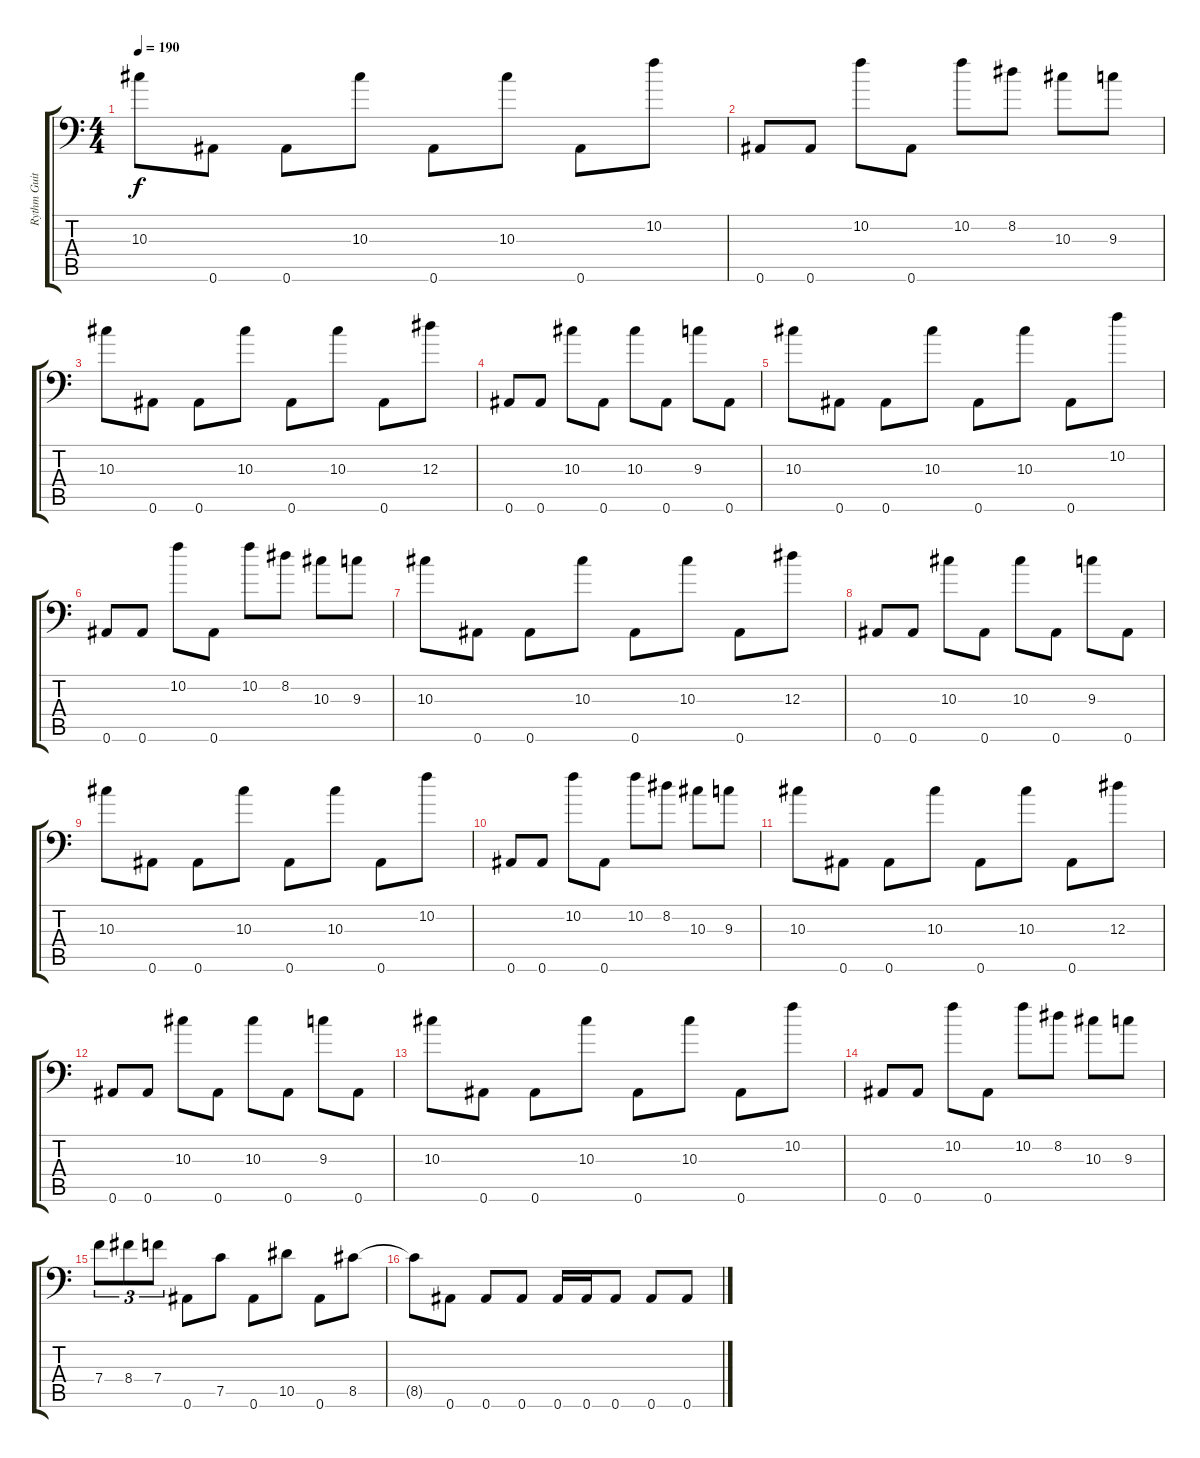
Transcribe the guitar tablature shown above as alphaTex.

\track ("Rythm Guitar #2" "Rythm Guit") {instrument distortionguitar}
\staff {score tabs}
\tuning (C4 G3 Eb3 Bb2 F2 Bb1) {hide}
\ts (4 4)
\tempo 190
\clef f4
\ks c
10.3.8{dy f} 0.6.8 0.6.8 10.3.8 0.6.8 10.3.8 0.6.8 10.2.8 |
0.6.8 0.6.8 10.2.8 0.6.8 10.2.8 8.2.8 10.3.8 9.3.8 |
10.3.8 0.6.8 0.6.8 10.3.8 0.6.8 10.3.8 0.6.8 12.3.8 |
0.6.8 0.6.8 10.3.8 0.6.8 10.3.8 0.6.8 9.3.8 0.6.8 |
10.3.8 0.6.8 0.6.8 10.3.8 0.6.8 10.3.8 0.6.8 10.2.8 |
0.6.8 0.6.8 10.2.8 0.6.8 10.2.8 8.2.8 10.3.8 9.3.8 |
10.3.8 0.6.8 0.6.8 10.3.8 0.6.8 10.3.8 0.6.8 12.3.8 |
0.6.8 0.6.8 10.3.8 0.6.8 10.3.8 0.6.8 9.3.8 0.6.8 |
10.3.8 0.6.8 0.6.8 10.3.8 0.6.8 10.3.8 0.6.8 10.2.8 |
0.6.8 0.6.8 10.2.8 0.6.8 10.2.8 8.2.8 10.3.8 9.3.8 |
10.3.8 0.6.8 0.6.8 10.3.8 0.6.8 10.3.8 0.6.8 12.3.8 |
0.6.8 0.6.8 10.3.8 0.6.8 10.3.8 0.6.8 9.3.8 0.6.8 |
10.3.8 0.6.8 0.6.8 10.3.8 0.6.8 10.3.8 0.6.8 10.2.8 |
0.6.8 0.6.8 10.2.8 0.6.8 10.2.8 8.2.8 10.3.8 9.3.8 |
7.4.8{tu (3 2)} 8.4.8{tu (3 2)} 7.4.8{tu (3 2)} 0.6.8 7.5.8 0.6.8 10.5.8 0.6.8 8.5.8 |
8.5{t}.8 0.6.8 0.6.8 0.6.8 0.6.16 0.6.16 0.6.8 0.6.8 0.6.8
